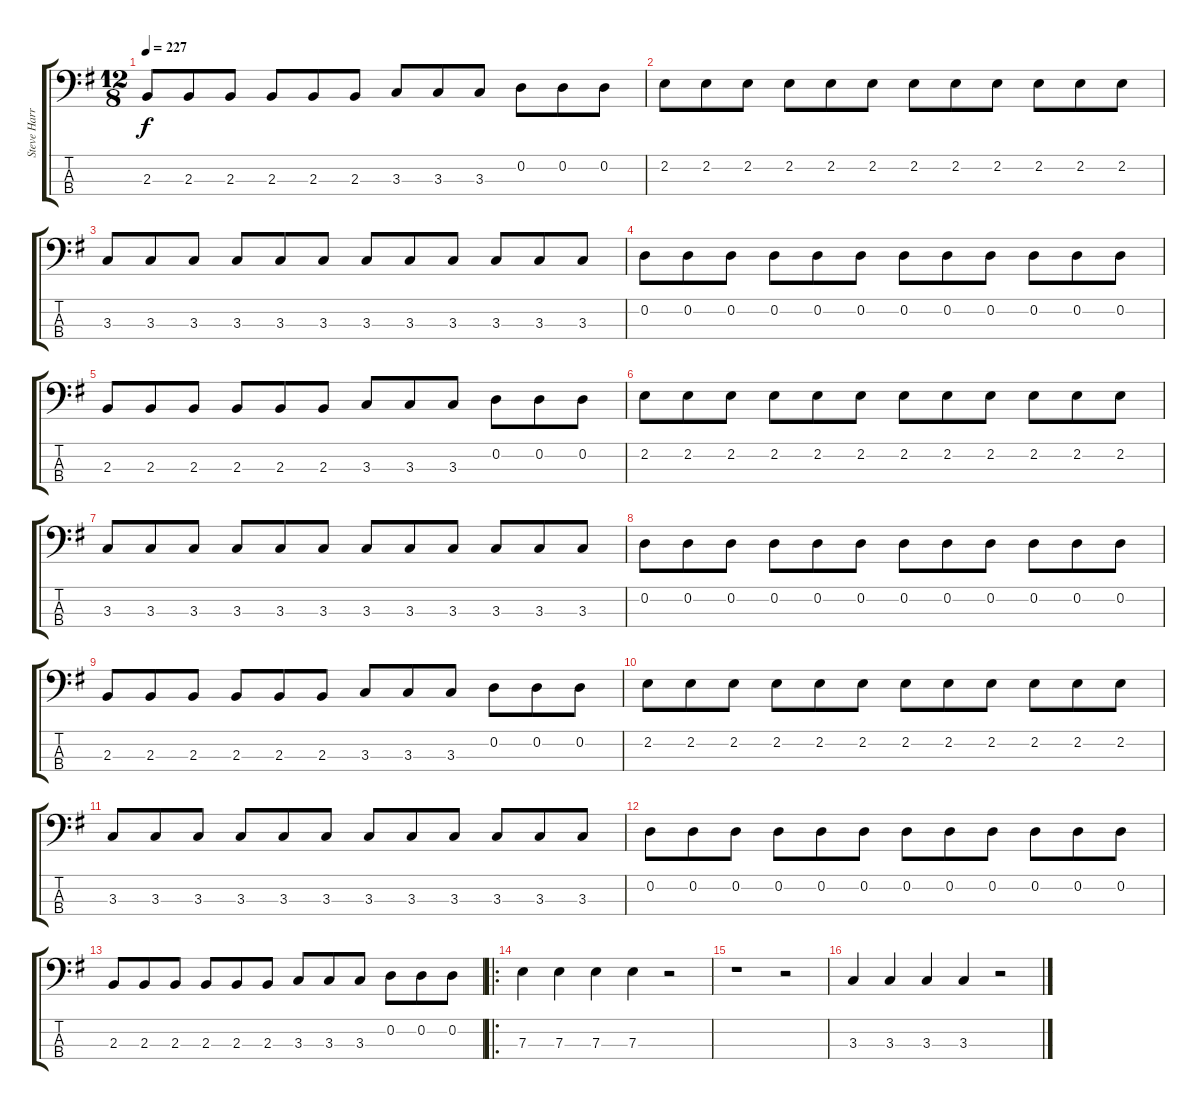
\track ("Steve Harris" "Steve Harr") {instrument electricbassfinger}
\staff {score tabs}
\tuning (G2 D2 A1 E1) {hide}
\ts (12 8)
\tempo 227
\clef f4
\ks g
2.3.8{dy f} 2.3.8 2.3.8 2.3.8 2.3.8 2.3.8 3.3.8 3.3.8 3.3.8 0.2.8 0.2.8 0.2.8 |
2.2.8 2.2.8 2.2.8 2.2.8 2.2.8 2.2.8 2.2.8 2.2.8 2.2.8 2.2.8 2.2.8 2.2.8 |
3.3.8 3.3.8 3.3.8 3.3.8 3.3.8 3.3.8 3.3.8 3.3.8 3.3.8 3.3.8 3.3.8 3.3.8 |
0.2.8 0.2.8 0.2.8 0.2.8 0.2.8 0.2.8 0.2.8 0.2.8 0.2.8 0.2.8 0.2.8 0.2.8 |
2.3.8 2.3.8 2.3.8 2.3.8 2.3.8 2.3.8 3.3.8 3.3.8 3.3.8 0.2.8 0.2.8 0.2.8 |
2.2.8 2.2.8 2.2.8 2.2.8 2.2.8 2.2.8 2.2.8 2.2.8 2.2.8 2.2.8 2.2.8 2.2.8 |
3.3.8 3.3.8 3.3.8 3.3.8 3.3.8 3.3.8 3.3.8 3.3.8 3.3.8 3.3.8 3.3.8 3.3.8 |
0.2.8 0.2.8 0.2.8 0.2.8 0.2.8 0.2.8 0.2.8 0.2.8 0.2.8 0.2.8 0.2.8 0.2.8 |
2.3.8 2.3.8 2.3.8 2.3.8 2.3.8 2.3.8 3.3.8 3.3.8 3.3.8 0.2.8 0.2.8 0.2.8 |
2.2.8 2.2.8 2.2.8 2.2.8 2.2.8 2.2.8 2.2.8 2.2.8 2.2.8 2.2.8 2.2.8 2.2.8 |
3.3.8 3.3.8 3.3.8 3.3.8 3.3.8 3.3.8 3.3.8 3.3.8 3.3.8 3.3.8 3.3.8 3.3.8 |
0.2.8 0.2.8 0.2.8 0.2.8 0.2.8 0.2.8 0.2.8 0.2.8 0.2.8 0.2.8 0.2.8 0.2.8 |
2.3.8 2.3.8 2.3.8 2.3.8 2.3.8 2.3.8 3.3.8 3.3.8 3.3.8 0.2.8 0.2.8 0.2.8 |
\ro
7.3.4 7.3.4 7.3.4 7.3.4 r.2 |
r.1 r.2 |
3.3.4 3.3.4 3.3.4 3.3.4 r.2
